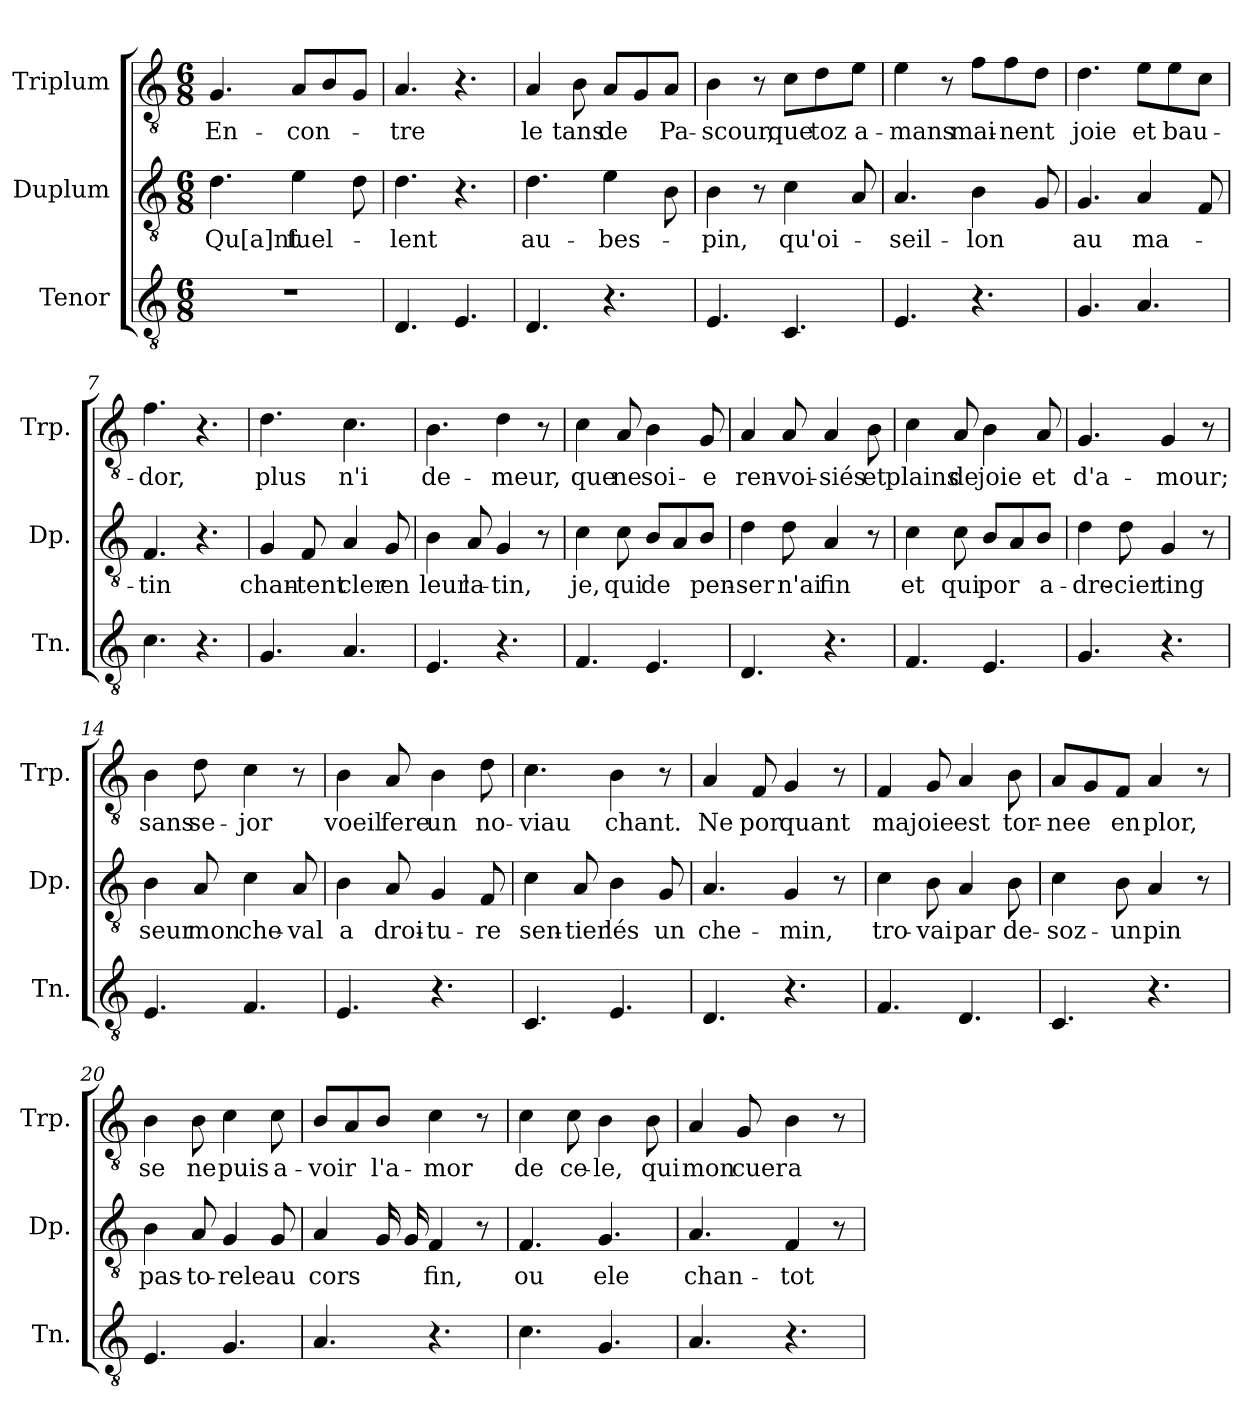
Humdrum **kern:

**kern	**kern	**text	**kern	**text
*part3	*part2	*part2	*part1	*part1
*staff3	*staff2	*staff2	*staff1	*staff1
*I"Tenor	*I"Duplum	*	*I"Triplum	*
*I'Tn.	*I'Dp.	*	*I'Trp.	*
*clefGv2	*clefGv2	*	*clefGv2	*
*k[]	*k[]	*	*k[]	*
*M6/8	*M6/8	*	*M6/8	*
=1	=1	=1	=1	=1
!	!	!LO:LY:b	!	!LO:LY:b
2.r	4.d\	Qu[a]nt	4.G/	En-
!	!	!LO:LY:b	!	!LO:LY:b
.	4e\	fuel-	8A/L	-con-
.	.	.	8B/	.
.	8d\	.	8G/J	.
=2	=2	=2	=2	=2
!	!	!LO:LY:b	!	!LO:LY:b
4.D/	4.d\	-lent	4.A/	-tre
4.E/	4.r	.	4.r	.
=3	=3	=3	=3	=3
!	!	!LO:LY:b	!	!LO:LY:b
4.D/	4.d\	au-	4A/	le
!	!	!	!	!LO:LY:b
.	.	.	8B\	tans
!	!	!LO:LY:b	!	!LO:LY:b
4.r	4e\	-bes-	8A/L	de
.	.	.	8G/	.
!	!	!	!	!LO:LY:b
.	8B\	.	8A/J	Pa-
=4	=4	=4	=4	=4
!	!	!LO:LY:b	!	!LO:LY:b
4.E/	4B\	-pin,	4B\	-scour,
.	8r	.	8r	.
!	!	!LO:LY:b	!	!LO:LY:b
4.C/	4c\	qu'oi-	8c\L	que
!	!	!	!	!LO:LY:b
.	.	.	8d\	toz
!	!	!	!	!LO:LY:b
.	8A/	.	8e\J	a-
=5	=5	=5	=5	=5
!	!	!LO:LY:b	!	!LO:LY:b
4.E/	4.A/	-seil-	4e\	-mans
.	.	.	8r	.
!	!	!LO:LY:b	!	!LO:LY:b
4.r	4B\	-lon	8f\L	mai-
!	!	!	!	!LO:LY:b
.	.	.	8f\	-nent
.	8G/	.	8d\J	.
=6	=6	=6	=6	=6
!	!	!LO:LY:b	!	!LO:LY:b
4.G/	4.G/	au	4.d\	joie
!	!	!LO:LY:b	!	!LO:LY:b
4.A/	4A/	ma-	8e\L	et
!	!	!	!	!LO:LY:b
.	.	.	8e\	bau-
.	8F/	.	8c\J	.
=7	=7	=7	=7	=7
!	!	!LO:LY:b	!	!LO:LY:b
4.c\	4.F/	-tin	4.f\	-dor,
4.r	4.r	.	4.r	.
!!LO:LB:g=z
=8	=8	=8	=8	=8
!	!	!LO:LY:b	!	!LO:LY:b
4.G/	4G/	chan-	4.d\	plus
!	!	!LO:LY:b	!	!
.	8F/	-tent	.	.
!	!	!LO:LY:b	!	!LO:LY:b
4.A/	4A/	cler	4.c\	n'i
!	!	!LO:LY:b	!	!
.	8G/	en	.	.
=9	=9	=9	=9	=9
!	!	!LO:LY:b	!	!LO:LY:b
4.E/	4B\	leur	4.B\	de-
!	!	!LO:LY:b	!	!
.	8A/	la-	.	.
!	!	!LO:LY:b	!	!LO:LY:b
4.r	4G/	-tin,	4d\	-meur,
.	8r	.	8r	.
=10	=10	=10	=10	=10
!	!	!LO:LY:b	!	!LO:LY:b
4.F/	4c\	je,	4c\	que
!	!	!LO:LY:b	!	!LO:LY:b
.	8c\	qui	8A/	ne
!	!	!LO:LY:b	!	!LO:LY:b
4.E/	8B/L	de	4B\	soi-
.	8A/	.	.	.
!	!	!LO:LY:b	!	!LO:LY:b
.	8B/J	pen-	8G/	-e
=11	=11	=11	=11	=11
!	!	!LO:LY:b	!	!LO:LY:b
4.D/	4d\	-ser	4A/	ren-
!	!	!LO:LY:b	!	!LO:LY:b
.	8d\	n'ai	8A/	-voi-
!	!	!LO:LY:b	!	!LO:LY:b
4.r	4A/	fin	4A/	-siés
!	!	!	!	!LO:LY:b
.	8r	.	8B\	et
=12	=12	=12	=12	=12
!	!	!LO:LY:b	!	!LO:LY:b
4.F/	4c\	et	4c\	plains
!	!	!LO:LY:b	!	!LO:LY:b
.	8c\	qui	8A/	de
!	!	!LO:LY:b	!	!LO:LY:b
4.E/	8B/L	por	4B\	joie
.	8A/	.	.	.
!	!	!LO:LY:b	!	!LO:LY:b
.	8B/J	a-	8A/	et
=13	=13	=13	=13	=13
!	!	!LO:LY:b	!	!LO:LY:b
4.G/	4d\	-dre-	4.G/	d'a-
!	!	!LO:LY:b	!	!
.	8d\	-cier	.	.
!	!	!LO:LY:b	!	!LO:LY:b
4.r	4G/	ting	4G/	-mour;
.	8r	.	8r	.
!!LO:LB:g=z
=14	=14	=14	=14	=14
!	!	!LO:LY:b	!	!LO:LY:b
4.E/	4B\	seur	4B\	sans
!	!	!LO:LY:b	!	!LO:LY:b
.	8A/	mon	8d\	se-
!	!	!LO:LY:b	!	!LO:LY:b
4.F/	4c\	che-	4c\	-jor
!	!	!LO:LY:b	!	!
.	8A/	-val	8r	.
=15	=15	=15	=15	=15
!	!	!LO:LY:b	!	!LO:LY:b
4.E/	4B\	a	4B\	voeil
!	!	!LO:LY:b	!	!LO:LY:b
.	8A/	droi-	8A/	fere
!	!	!LO:LY:b	!	!LO:LY:b
4.r	4G/	-tu-	4B\	un
!	!	!LO:LY:b	!	!LO:LY:b
.	8F/	-re	8d\	no-
=16	=16	=16	=16	=16
!	!	!LO:LY:b	!	!LO:LY:b
4.C/	4c\	sen-	4.c\	-viau
!	!	!LO:LY:b	!	!
.	8A/	-tier	.	.
!	!	!LO:LY:b	!	!LO:LY:b
4.E/	4B\	lés	4B\	chant.
!	!	!LO:LY:b	!	!
.	8G/	un	8r	.
=17	=17	=17	=17	=17
!	!	!LO:LY:b	!	!LO:LY:b
4.D/	4.A/	che-	4A/	Ne
!	!	!	!	!LO:LY:b
.	.	.	8F/	por
!	!	!LO:LY:b	!	!LO:LY:b
4.r	4G/	-min,	4G/	quant
.	8r	.	8r	.
=18	=18	=18	=18	=18
!	!	!LO:LY:b	!	!LO:LY:b
4.F/	4c\	tro-	4F/	ma
!	!	!LO:LY:b	!	!LO:LY:b
.	8B\	-vai	8G/	joie
!	!	!LO:LY:b	!	!LO:LY:b
4.D/	4A/	par	4A/	est
!	!	!LO:LY:b	!	!LO:LY:b
.	8B\	de-	8B\	tor-
=19	=19	=19	=19	=19
!	!	!LO:LY:b	!	!LO:LY:b
4.C/	4c\	-soz-	8A/L	-nee
.	.	.	8G/	.
!	!	!LO:LY:b	!	!LO:LY:b
.	8B\	-un	8F/J	en
!	!	!LO:LY:b	!	!LO:LY:b
4.r	4A/	pin	4A/	plor,
.	8r	.	8r	.
!!LO:PB:g=z
=20	=20	=20	=20	=20
!	!	!LO:LY:b	!	!LO:LY:b
4.E/	4B\	pas-	4B\	se
!	!	!LO:LY:b	!	!LO:LY:b
.	8A/	-to-	8B\	ne
!	!	!LO:LY:b	!	!LO:LY:b
4.G/	4G/	-rele	4c\	puis
!	!	!LO:LY:b	!	!LO:LY:b
.	8G/	au	8c\	a-
=21	=21	=21	=21	=21
!	!	!LO:LY:b	!	!LO:LY:b
4.A/	4A/	cors	8B/L	-voir
.	.	.	8A/	.
!	!	!	!	!LO:LY:b
*	*tremolo	*	*	*
.	16G/	.	8B/J	l'a-
.	16G/	.	.	.
*	*Xtremolo	*	*	*
!	!	!LO:LY:b	!	!LO:LY:b
4.r	4F/	fin,	4c\	-mor
.	8r	.	8r	.
=22	=22	=22	=22	=22
!	!	!LO:LY:b	!	!LO:LY:b
4.c\	4.F/	ou	4c\	de
!	!	!	!	!LO:LY:b
.	.	.	8c\	ce-
!	!	!LO:LY:b	!	!LO:LY:b
4.G/	4.G/	ele	4B\	-le,
!	!	!	!	!LO:LY:b
.	.	.	8B\	qui
=23	=23	=23	=23	=23
!	!	!LO:LY:b	!	!LO:LY:b
4.A/	4.A/	chan-	4A/	mon
!	!	!	!	!LO:LY:b
.	.	.	8G/	cuer
!	!	!LO:LY:b	!	!LO:LY:b
4.r	4F/	-tot	4B\	a
.	8r	.	8r	.
=	=	=	=	=
*-	*-	*-	*-	*-
